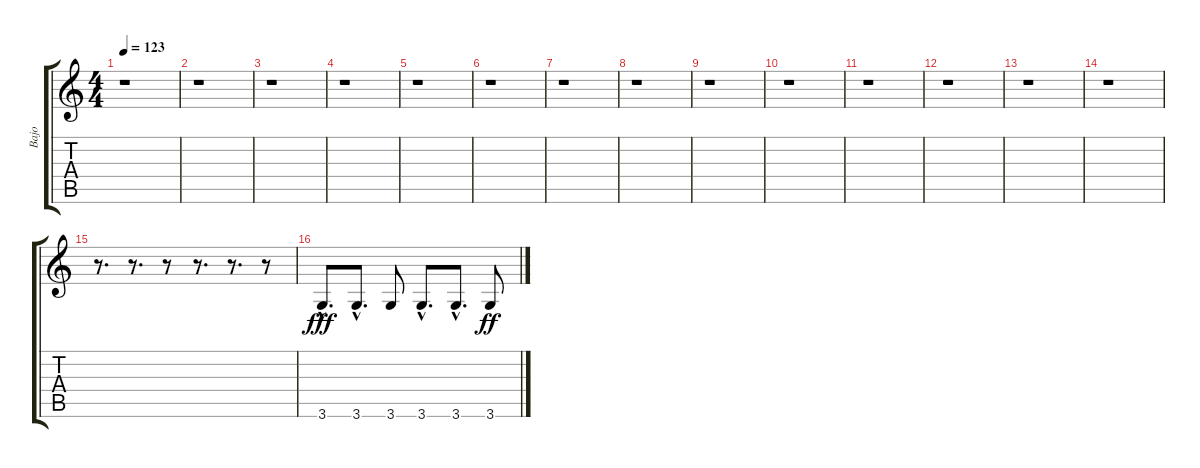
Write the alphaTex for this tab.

\track ("Bajo" "Bajo") {instrument electricbasspick}
\staff {score tabs}
\tuning (E4 B3 G3 D3 A2 E2) {hide}
\ts (4 4)
\tempo 123
\clef g2
\ks c
r.1{dy fff} |
r.1 |
r.1 |
r.1 |
r.1 |
r.1 |
r.1 |
r.1 |
r.1 |
r.1 |
r.1 |
r.1 |
r.1 |
r.1 |
r.8{d} r.8{d} r.8 r.8{d} r.8{d} r.8 |
3.6{hac}.8{d} 3.6{hac}.8{d} 3.6.8 3.6{hac}.8{d} 3.6{hac}.8{d} 3.6.8{dy ff}
